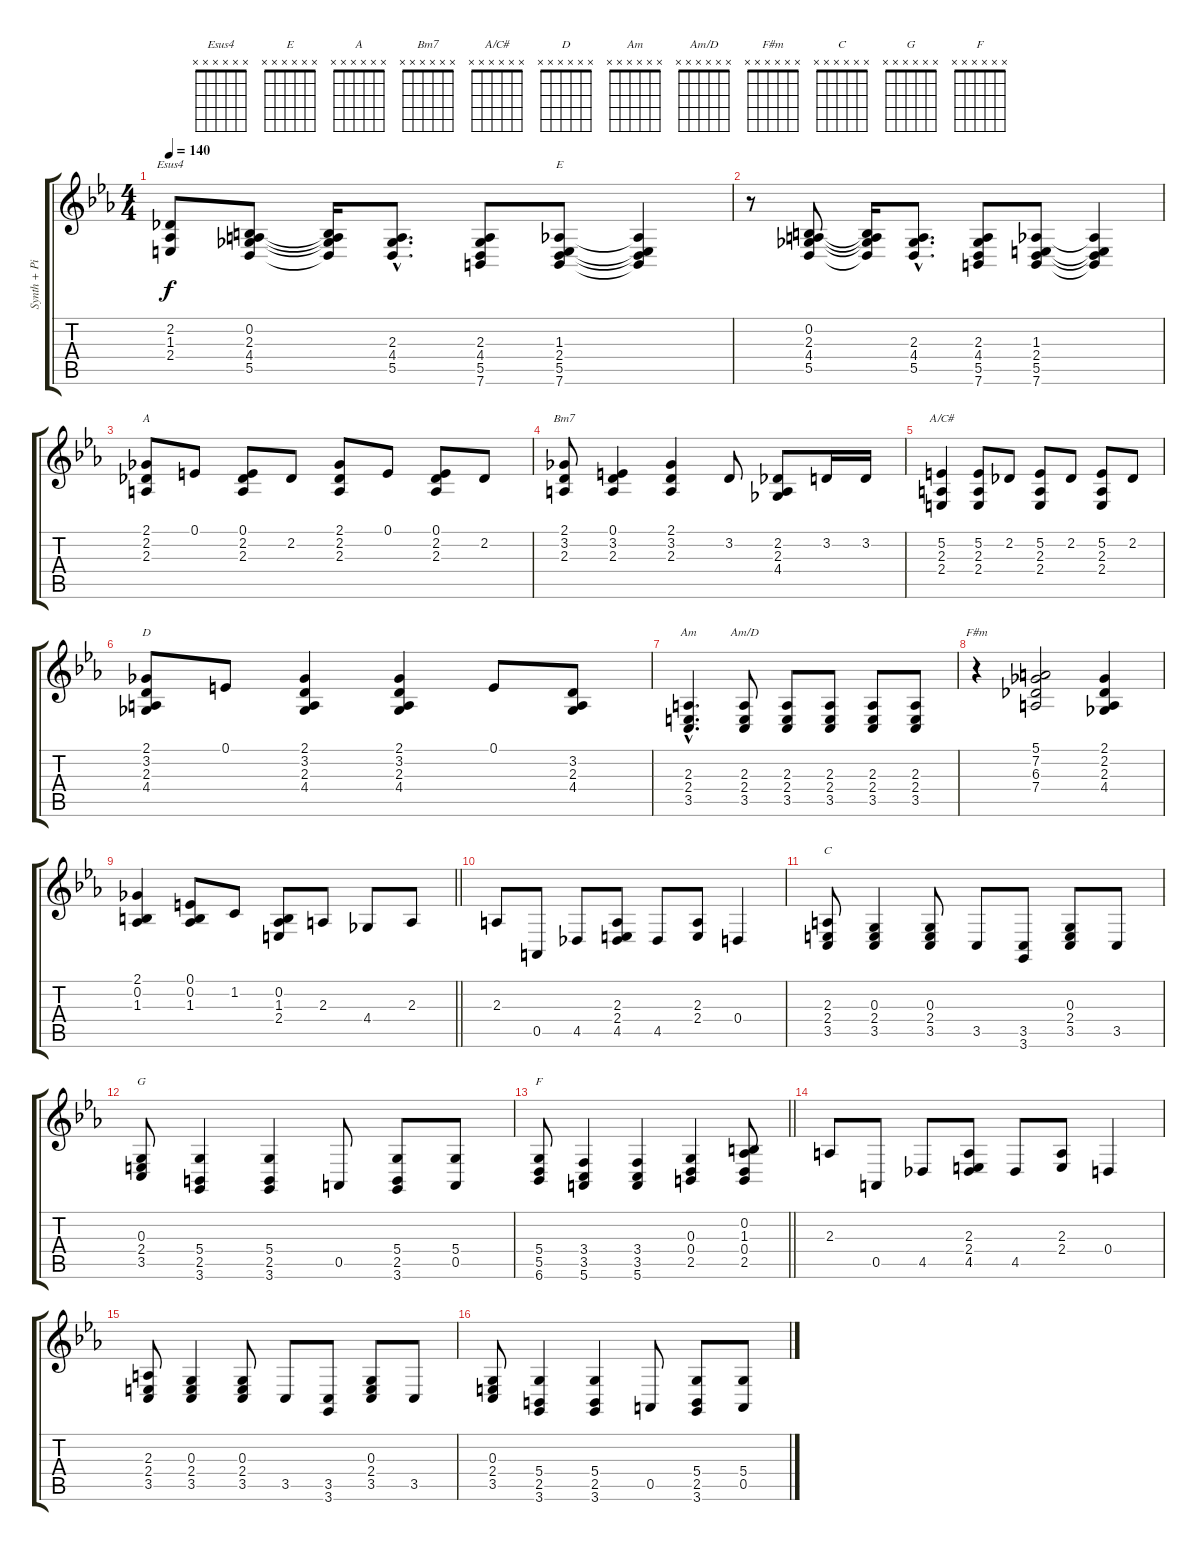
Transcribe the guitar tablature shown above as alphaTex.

\track ("Synth + Piano RH - Elton John" "Synth + Pi") {instrument acousticgrandpiano}
\staff {score tabs}
\tuning (E4 B3 G3 D3 A2 E2) {hide}
\chord ("Esus4" x x x x x x)
\chord ("E" x x x x x x)
\chord ("A" x x x x x x)
\chord ("Bm7" x x x x x x)
\chord ("A/C#" x x x x x x)
\chord ("D" x x x x x x)
\chord ("Am" x x x x x x)
\chord ("Am/D" x x x x x x)
\chord ("F#m" x x x x x x)
\chord ("C" x x x x x x)
\chord ("G" x x x x x x)
\chord ("F" x x x x x x)
\ts (4 4)
\tempo 140
\clef g2
\ks cminor
(2.2{t} 1.3{t} 2.4{t}).8{ch "Esus4" dy f} (0.2 2.3 4.4 5.5).8 (0.2{t} 2.3{t} 4.4{t} 5.5{t}).16 (2.3{hac} 4.4{hac} 5.5{hac}).8{d} (2.3 4.4 5.5 7.6).8 (1.3 2.4 5.5 7.6).8{ch "E"} (1.3{t} 2.4{t} 5.5{t} 7.6{t}).4 |
r.8 (0.2 2.3 4.4 5.5).8 (0.2{t} 2.3{t} 4.4{t} 5.5{t}).16 (2.3{hac} 4.4{hac} 5.5{hac}).8{d} (2.3 4.4 5.5 7.6).8 (1.3 2.4 5.5 7.6).8 (1.3{t} 2.4{t} 5.5{t} 7.6{t}).4 |
(2.1 2.2 2.3).8{ch "A"} 0.1.8 (0.1 2.2 2.3).8 2.2.8 (2.1 2.2 2.3).8 0.1.8 (0.1 2.2 2.3).8 2.2.8 |
(2.1 3.2 2.3).8{ch "Bm7"} (0.1 3.2 2.3).4 (2.1 3.2 2.3).4 3.2.8 (2.2 2.3 4.4).8 3.2.16 3.2.16 |
(5.2 2.3 2.4).4{ch "A/C#"} (5.2 2.3 2.4).8 2.2.8 (5.2 2.3 2.4).8 2.2.8 (5.2 2.3 2.4).8 2.2.8 |
(2.1 3.2 2.3 4.4).8{ch "D"} 0.1.8 (2.1 3.2 2.3 4.4).4 (2.1 3.2 2.3 4.4).4 0.1.8 (3.2 2.3 4.4).8 |
(2.3{hac} 2.4{hac} 3.5{hac}).4{d ch "Am"} (2.3 2.4 3.5).8{ch "Am/D"} (2.3 2.4 3.5).8 (2.3 2.4 3.5).8 (2.3 2.4 3.5).8 (2.3 2.4 3.5).8 |
r.4{ch "F#m"} (5.1 7.2 6.3 7.4).2 (2.1 2.2 2.3 4.4).4 |
\barLineRight lightlight
(2.1 0.2 1.3).4 (0.1 0.2 1.3).8 1.2.8 (0.2 1.3 2.4).8 2.3.8 4.4.8 2.3.8 |
2.3.8 0.5.8 4.5.8 (2.3 2.4 4.5).8 4.5.8 (2.3 2.4).8 0.4.4 |
(2.3 2.4 3.5).8{ch "C"} (0.3 2.4 3.5).4 (0.3 2.4 3.5).8 3.5.8 (3.5 3.6).8 (0.3 2.4 3.5).8 3.5.8 |
(0.3 2.4 3.5).8{ch "G"} (5.4 2.5 3.6).4 (5.4 2.5 3.6).4 0.5.8 (5.4 2.5 3.6).8 (5.4 0.5).8 |
\barLineRight lightlight
(5.4 5.5 6.6).8{ch "F"} (3.4 3.5 5.6).4 (3.4 3.5 5.6).4 (0.3 0.4 2.5).4 (0.2 1.3 0.4 2.5).8 |
2.3.8 0.5.8 4.5.8 (2.3 2.4 4.5).8 4.5.8 (2.3 2.4).8 0.4.4 |
(2.3 2.4 3.5).8 (0.3 2.4 3.5).4 (0.3 2.4 3.5).8 3.5.8 (3.5 3.6).8 (0.3 2.4 3.5).8 3.5.8 |
(0.3 2.4 3.5).8 (5.4 2.5 3.6).4 (5.4 2.5 3.6).4 0.5.8 (5.4 2.5 3.6).8 (5.4 0.5).8
